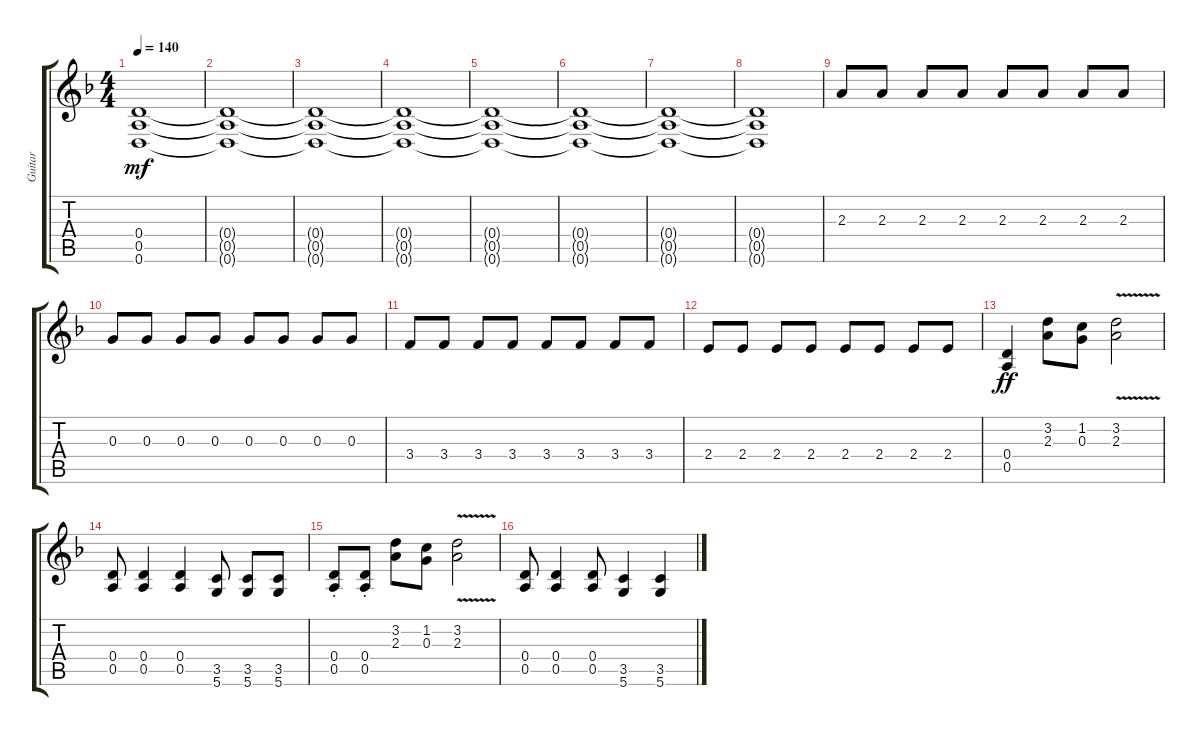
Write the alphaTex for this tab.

\track ("Guitar" "Guitar") {instrument overdrivenguitar}
\staff {score tabs}
\tuning (E4 B3 G3 D3 A2 D2) {hide}
\ts (4 4)
\tempo 140
\clef g2
\ks dminor
(0.4 0.5 0.6).1{dy mf} |
(0.4{t} 0.5{t} 0.6{t}).1 |
(0.4{t} 0.5{t} 0.6{t}).1 |
(0.4{t} 0.5{t} 0.6{t}).1 |
(0.4{t} 0.5{t} 0.6{t}).1 |
(0.4{t} 0.5{t} 0.6{t}).1 |
(0.4{t} 0.5{t} 0.6{t}).1 |
(0.4{t} 0.5{t} 0.6{t}).1 |
2.3.8 2.3.8 2.3.8 2.3.8 2.3.8 2.3.8 2.3.8 2.3.8 |
0.3.8 0.3.8 0.3.8 0.3.8 0.3.8 0.3.8 0.3.8 0.3.8 |
3.4.8 3.4.8 3.4.8 3.4.8 3.4.8 3.4.8 3.4.8 3.4.8 |
2.4.8 2.4.8 2.4.8 2.4.8 2.4.8 2.4.8 2.4.8 2.4.8 |
(0.4 0.5).4{dy ff} (3.2 2.3).8 (1.2 0.3).8 (3.2{v} 2.3{v}).2 |
(0.4 0.5).8 (0.4 0.5).4 (0.4 0.5).4 (3.5 5.6).8 (3.5 5.6).8 (3.5 5.6).8 |
(0.4{st} 0.5{st}).8 (0.4{st} 0.5{st}).8 (3.2 2.3).8 (1.2 0.3).8 (3.2{v} 2.3{v}).2 |
(0.4 0.5).8 (0.4 0.5).4 (0.4 0.5).8 (3.5 5.6).4 (3.5 5.6).4
